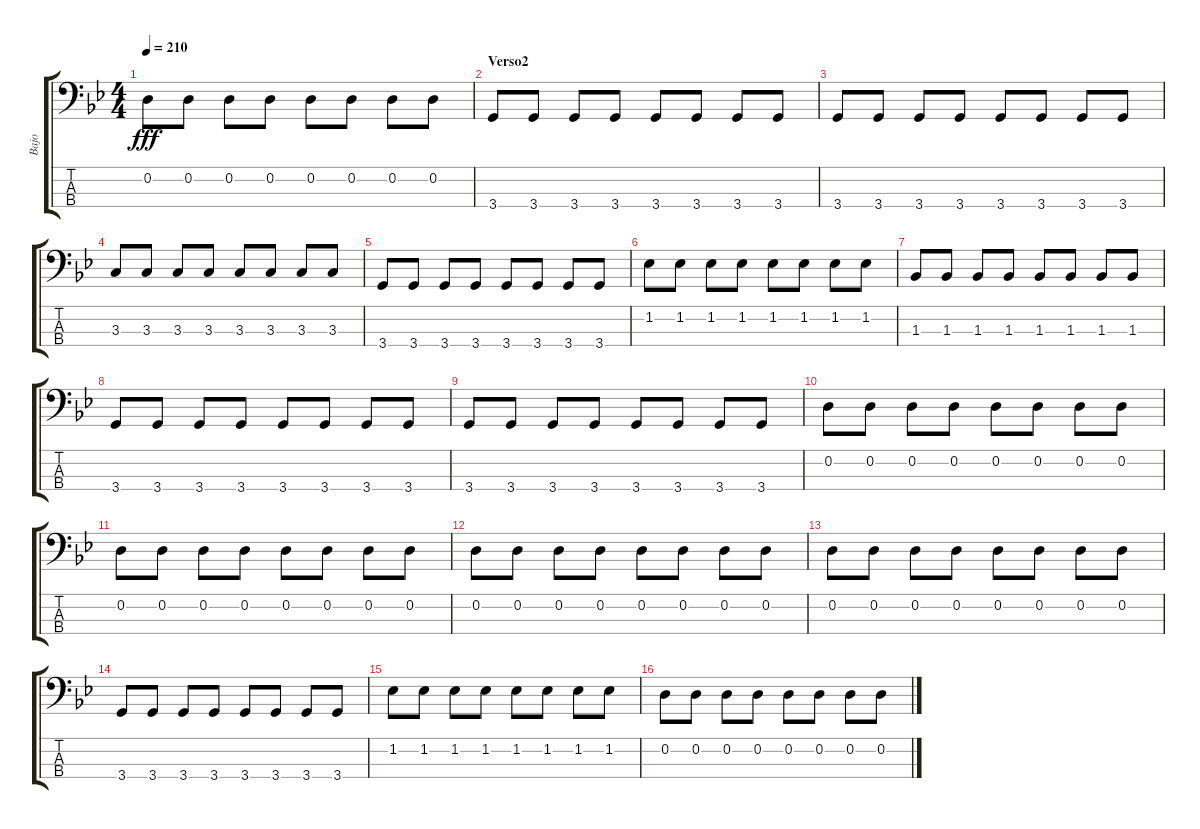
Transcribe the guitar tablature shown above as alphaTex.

\track ("Bajo" "Bajo") {instrument electricbassfinger}
\staff {score tabs}
\tuning (G2 D2 A1 E1) {hide}
\ts (4 4)
\tempo 210
\clef f4
\ks gminor
0.2.8{dy fff} 0.2.8 0.2.8 0.2.8 0.2.8 0.2.8 0.2.8 0.2.8 |
\section ("" "Verso2")
3.4.8 3.4.8 3.4.8 3.4.8 3.4.8 3.4.8 3.4.8 3.4.8 |
3.4.8 3.4.8 3.4.8 3.4.8 3.4.8 3.4.8 3.4.8 3.4.8 |
3.3.8 3.3.8 3.3.8 3.3.8 3.3.8 3.3.8 3.3.8 3.3.8 |
3.4.8 3.4.8 3.4.8 3.4.8 3.4.8 3.4.8 3.4.8 3.4.8 |
1.2.8 1.2.8 1.2.8 1.2.8 1.2.8 1.2.8 1.2.8 1.2.8 |
1.3.8 1.3.8 1.3.8 1.3.8 1.3.8 1.3.8 1.3.8 1.3.8 |
3.4.8 3.4.8 3.4.8 3.4.8 3.4.8 3.4.8 3.4.8 3.4.8 |
3.4.8 3.4.8 3.4.8 3.4.8 3.4.8 3.4.8 3.4.8 3.4.8 |
0.2.8 0.2.8 0.2.8 0.2.8 0.2.8 0.2.8 0.2.8 0.2.8 |
0.2.8 0.2.8 0.2.8 0.2.8 0.2.8 0.2.8 0.2.8 0.2.8 |
0.2.8 0.2.8 0.2.8 0.2.8 0.2.8 0.2.8 0.2.8 0.2.8 |
0.2.8 0.2.8 0.2.8 0.2.8 0.2.8 0.2.8 0.2.8 0.2.8 |
3.4.8 3.4.8 3.4.8 3.4.8 3.4.8 3.4.8 3.4.8 3.4.8 |
1.2.8 1.2.8 1.2.8 1.2.8 1.2.8 1.2.8 1.2.8 1.2.8 |
0.2.8 0.2.8 0.2.8 0.2.8 0.2.8 0.2.8 0.2.8 0.2.8
